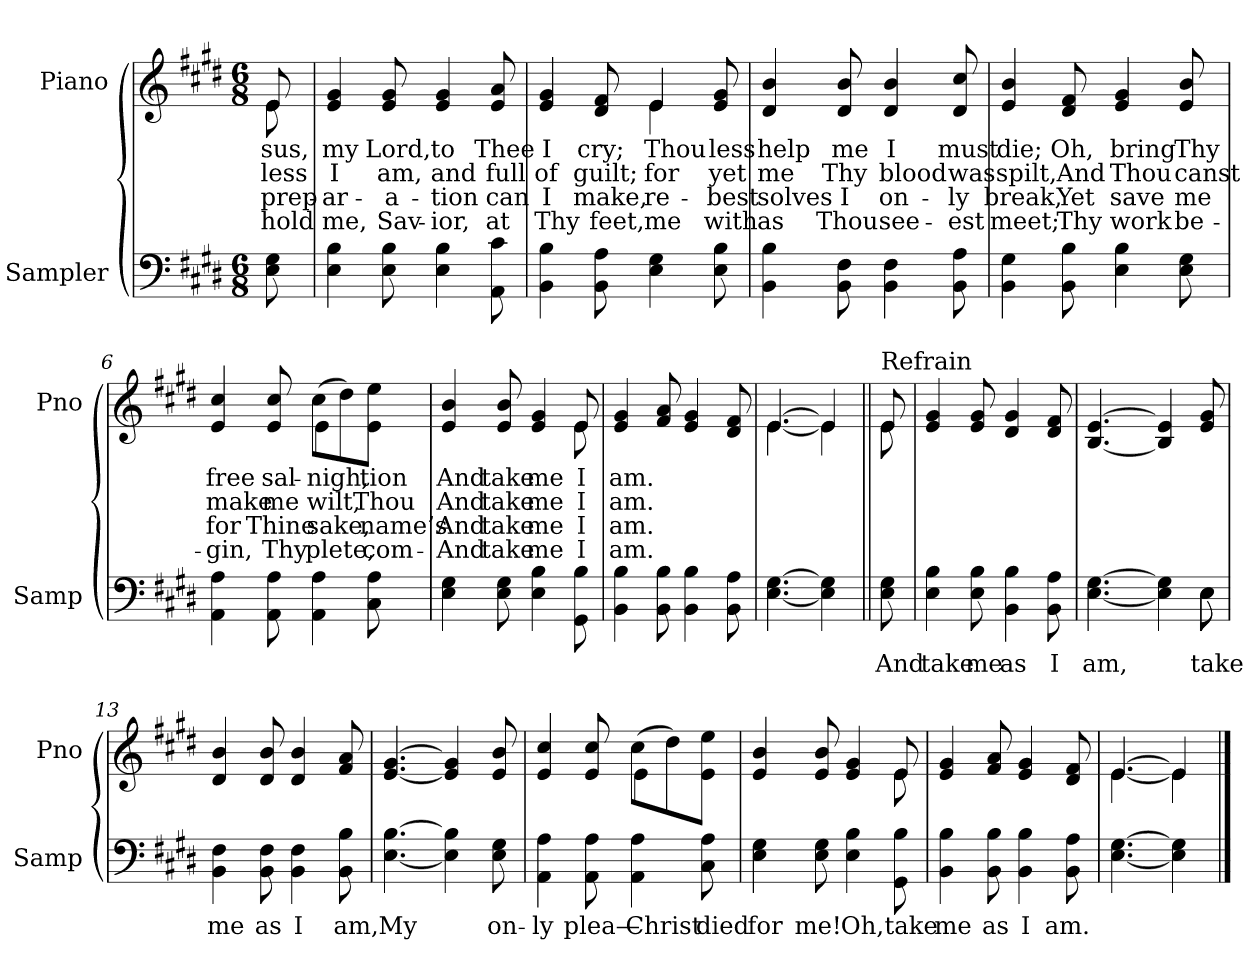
**kern	**text	**kern	**text	**text	**text	**text
*part2	*part2	*part1	*part1	*part1	*part1	*part1
*staff2	*staff2	*staff1	*staff1	*staff1	*staff1	*staff1
*I"Sampler	*	*I"Piano	*	*	*	*
*I'Samp	*	*I'Pno	*	*	*	*
*clefF4	*	*clefG2	*	*	*	*
*k[f#c#g#d#]	*	*k[f#c#g#d#]	*	*	*	*
*E:	*	*E:	*	*	*	*
*M6/8	*	*M6/8	*	*	*	*
=1	=1	=1	=1	=1	=1	=1
*	*	*^	*	*	*	*
8E 8G#	.	8e/	8e	-sus,	-less	prep-	-hold
!	!	!	!LO:TX:t=Moderato	!	!	!	!
*	*	*v	*v	*	*	*	*
=2	=2	=2	=2	=2	=2	=2
4E 4B	.	4e 4g#	my	I	-ar-	me,
8E 8B	.	8e 8g#	Lord,	am,	-a-	Sav-
4E 4B	.	4e 4g#	to	and	-tion	-ior,
8AA 8c#	.	8e 8a	Thee	full	can	at
=3	=3	=3	=3	=3	=3	=3
*	*	*^	*	*	*	*
4BB 4B	.	4e 4g#	4.ryy	I	of	I	Thy
8BB 8A	.	8d# 8f#	.	cry;	guilt;	make,	feet,
4E 4G#	.	4e/	4e	Thou	for	re-	me
8E 8B	.	8e 8g#	8ryy	-less	yet	best	with
*	*	*v	*v	*	*	*	*
=4	=4	=4	=4	=4	=4	=4
4BB 4B	.	4d# 4b	help	me	-solves	as
8BB 8F#	.	8d# 8b	me	Thy	I	Thou
4BB 4F#	.	4d# 4b	I	blood	on-	see-
8BB 8A	.	8d# 8cc#	must	was	-ly	-est
=5	=5	=5	=5	=5	=5	=5
4BB 4G#	.	4e 4b	die;	spilt,	break,	meet;
8BB 8B	.	8d# 8f#	Oh,	And	Yet	Thy
4E 4B	.	4e 4g#	bring	Thou	save	work
8E 8G#	.	8e 8b	Thy	canst	me	be-
=6	=6	=6	=6	=6	=6	=6
*	*	*^	*	*	*	*
4AA 4A	.	4e 4cc#	4.ryy	free	make	for	-gin,
8AA 8A	.	8e 8cc#	.	sal-	me	Thine	Thy
4AA 4A	.	(8cc#\L	4e	nigh,	wilt,	sake,	-plete,
.	.	8dd#\)	.	.	.	.	.
8C# 8A	.	8e\ 8ee\J	8ryy	-tion	Thou	name’s	com-
=7	=7	=7	=7	=7	=7	=7	=7
4E 4G#	.	4e 4b	8ryy	And	And	And	And
*	*	*v	*v	*	*	*	*
8E 8G#	.	8e 8b	take	take	take	take
4E 4B	.	4e 4g#	me	me	me	me
*	*	*^	*	*	*	*
8GG# 8B	.	8e/	8e	I	I	I	I
*	*	*v	*v	*	*	*	*
=8	=8	=8	=8	=8	=8	=8
4BB 4B	.	4e 4g#	am.	am.	am.	am.
8BB 8B	.	8f# 8a	.	.	.	.
4BB 4B	.	4e 4g#	.	.	.	.
8BB 8A	.	8d# 8f#	.	.	.	.
=9	=9	=9	=9	=9	=9	=9
*	*	*^	*	*	*	*
[4.E [4.G#	.	[4.e/	[4.e	.	.	.	.
4E] 4G#]	.	4e/]	4e]	.	.	.	.
=10||	=10||	=10||	=10||	=10||	=10||	=10||	=10||
!	!	!LO:TX:t=Refrain	!	!	!	!	!
8E 8G#	And	8e/	8e	.	.	.	.
*	*	*v	*v	*	*	*	*
=11	=11	=11	=11	=11	=11	=11
4E 4B	take	4e 4g#	.	.	.	.
8E 8B	me	8e 8g#	.	.	.	.
4BB 4B	as	4d# 4g#	.	.	.	.
8BB 8A	I	8d# 8f#	.	.	.	.
=12	=12	=12	=12	=12	=12	=12
*^	*	*	*	*	*	*
[4.E [4.G#	8ryy	am,	[4.B [4.e	.	.	.	.
*v	*v	*	*	*	*	*	*
4E] 4G#]	.	4B] 4e]	.	.	.	.
*^	*	*	*	*	*	*
8E\	8E	take	8e 8g#	.	.	.	.
*v	*v	*	*	*	*	*	*
=13	=13	=13	=13	=13	=13	=13
4BB 4F#	me	4d# 4b	.	.	.	.
8BB 8F#	as	8d# 8b	.	.	.	.
4BB 4F#	I	4d# 4b	.	.	.	.
8BB 8B	am,	8f# 8a	.	.	.	.
=14	=14	=14	=14	=14	=14	=14
[4.E [4.B	My	[4.e [4.g#	.	.	.	.
4E] 4B]	.	4e] 4g#]	.	.	.	.
8E 8G#	on-	8e 8b	.	.	.	.
=15	=15	=15	=15	=15	=15	=15
*	*	*^	*	*	*	*
4AA 4A	-ly	4e 4cc#	4.ryy	.	.	.	.
8AA 8A	plea—	8e 8cc#	.	.	.	.	.
4AA 4A	Christ	(8cc#\L	4e	.	.	.	.
.	.	8dd#\)	.	.	.	.	.
8C# 8A	died	8e\ 8ee\J	8ryy	.	.	.	.
=16	=16	=16	=16	=16	=16	=16	=16
4E 4G#	for	4e 4b	8ryy	.	.	.	.
*	*	*v	*v	*	*	*	*
8E 8G#	me!	8e 8b	.	.	.	.
4E 4B	Oh,	4e 4g#	.	.	.	.
*	*	*^	*	*	*	*
8GG# 8B	take	8e/	8e	.	.	.	.
*	*	*v	*v	*	*	*	*
=17	=17	=17	=17	=17	=17	=17
4BB 4B	me	4e 4g#	.	.	.	.
8BB 8B	as	8f# 8a	.	.	.	.
4BB 4B	I	4e 4g#	.	.	.	.
8BB 8A	am.	8d# 8f#	.	.	.	.
=18	=18	=18	=18	=18	=18	=18
*	*	*^	*	*	*	*
[4.E [4.G#	.	[4.e/	[4.e	.	.	.	.
4E] 4G#]	.	4e/]	4e]	.	.	.	.
*	*	*v	*v	*	*	*	*
==	==	==	==	==	==	==
*-	*-	*-	*-	*-	*-	*-
